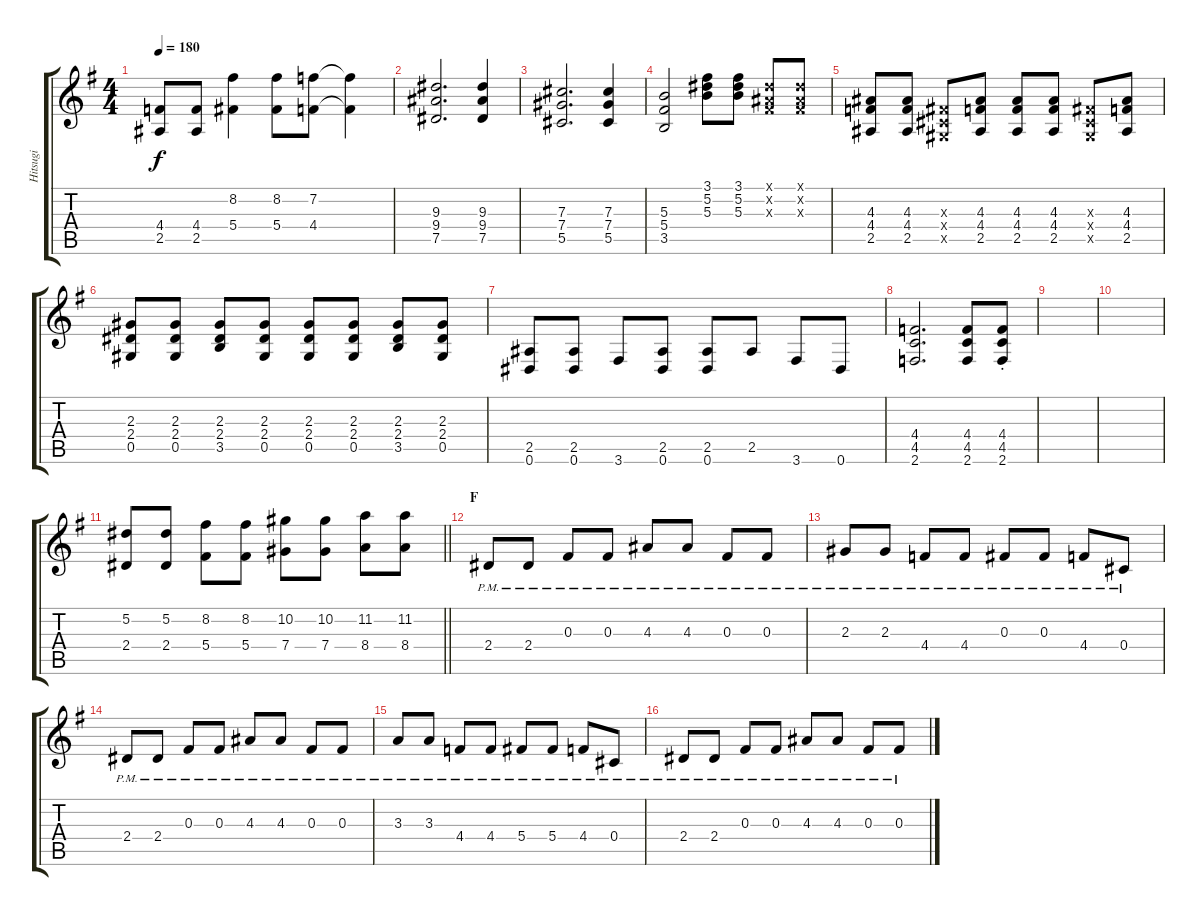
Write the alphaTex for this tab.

\track ("Hitsugi" "Hitsugi") {instrument overdrivenguitar}
\staff {score tabs}
\tuning (Eb4 Bb3 Gb3 Db3 Ab2 Eb2) {hide}
\ts (4 4)
\tempo 180
\clef g2
\ks g
(4.4 2.5).8{dy f} (4.4 2.5).8 (8.2 5.4).4 (8.2 5.4).8 (7.2 4.4).8 (7.2{t} 4.4{t}).4 |
(9.3 9.4 7.5).2{d} (9.3 9.4 7.5).4 |
(7.3 7.4 5.5).2{d} (7.3 7.4 5.5).4 |
(5.3 5.4 3.5).2 (3.1 5.2 5.3).8 (3.1 5.2 5.3).8 (0.1{x} 0.2{x} 0.3{x}).8 (0.1{x} 0.2{x} 0.3{x}).8 |
(4.3 4.4 2.5).8 (4.3 4.4 2.5).8 (0.3{x} 0.4{x} 0.5{x}).8 (4.3 4.4 2.5).8 (4.3 4.4 2.5).8 (4.3 4.4 2.5).8 (0.3{x} 0.4{x} 0.5{x}).8 (4.3 4.4 2.5).8 |
(2.3 2.4 0.5).8 (2.3 2.4 0.5).8 (2.3 2.4 3.5).8 (2.3 2.4 0.5).8 (2.3 2.4 0.5).8 (2.3 2.4 0.5).8 (2.3 2.4 3.5).8 (2.3 2.4 0.5).8 |
(2.5 0.6).8 (2.5 0.6).8 3.6.8 (2.5 0.6).8 (2.5 0.6).8 2.5.8 3.6.8 0.6.8 |
(4.4 4.5 2.6).2{d} (4.4 4.5 2.6).8 (4.4{st} 4.5{st} 2.6{st}).8 |
|
|
\barLineRight lightlight
(5.2 2.4).8 (5.2 2.4).8 (8.2 5.4).8 (8.2 5.4).8 (10.2 7.4).8 (10.2 7.4).8 (11.2 8.4).8 (11.2 8.4).8 |
\section ("" "F")
2.4{pm}.8 2.4{pm}.8 0.3{pm}.8 0.3{pm}.8 4.3{pm}.8 4.3{pm}.8 0.3{pm}.8 0.3{pm}.8 |
2.3{pm}.8 2.3{pm}.8 4.4{pm}.8 4.4{pm}.8 0.3{pm}.8 0.3{pm}.8 4.4{pm}.8 0.4{pm}.8 |
2.4{pm}.8 2.4{pm}.8 0.3{pm}.8 0.3{pm}.8 4.3{pm}.8 4.3{pm}.8 0.3{pm}.8 0.3{pm}.8 |
3.3{pm}.8 3.3{pm}.8 4.4{pm}.8 4.4{pm}.8 5.4{pm}.8 5.4{pm}.8 4.4{pm}.8 0.4{pm}.8 |
2.4{pm}.8 2.4{pm}.8 0.3{pm}.8 0.3{pm}.8 4.3{pm}.8 4.3{pm}.8 0.3{pm}.8 0.3{pm}.8
